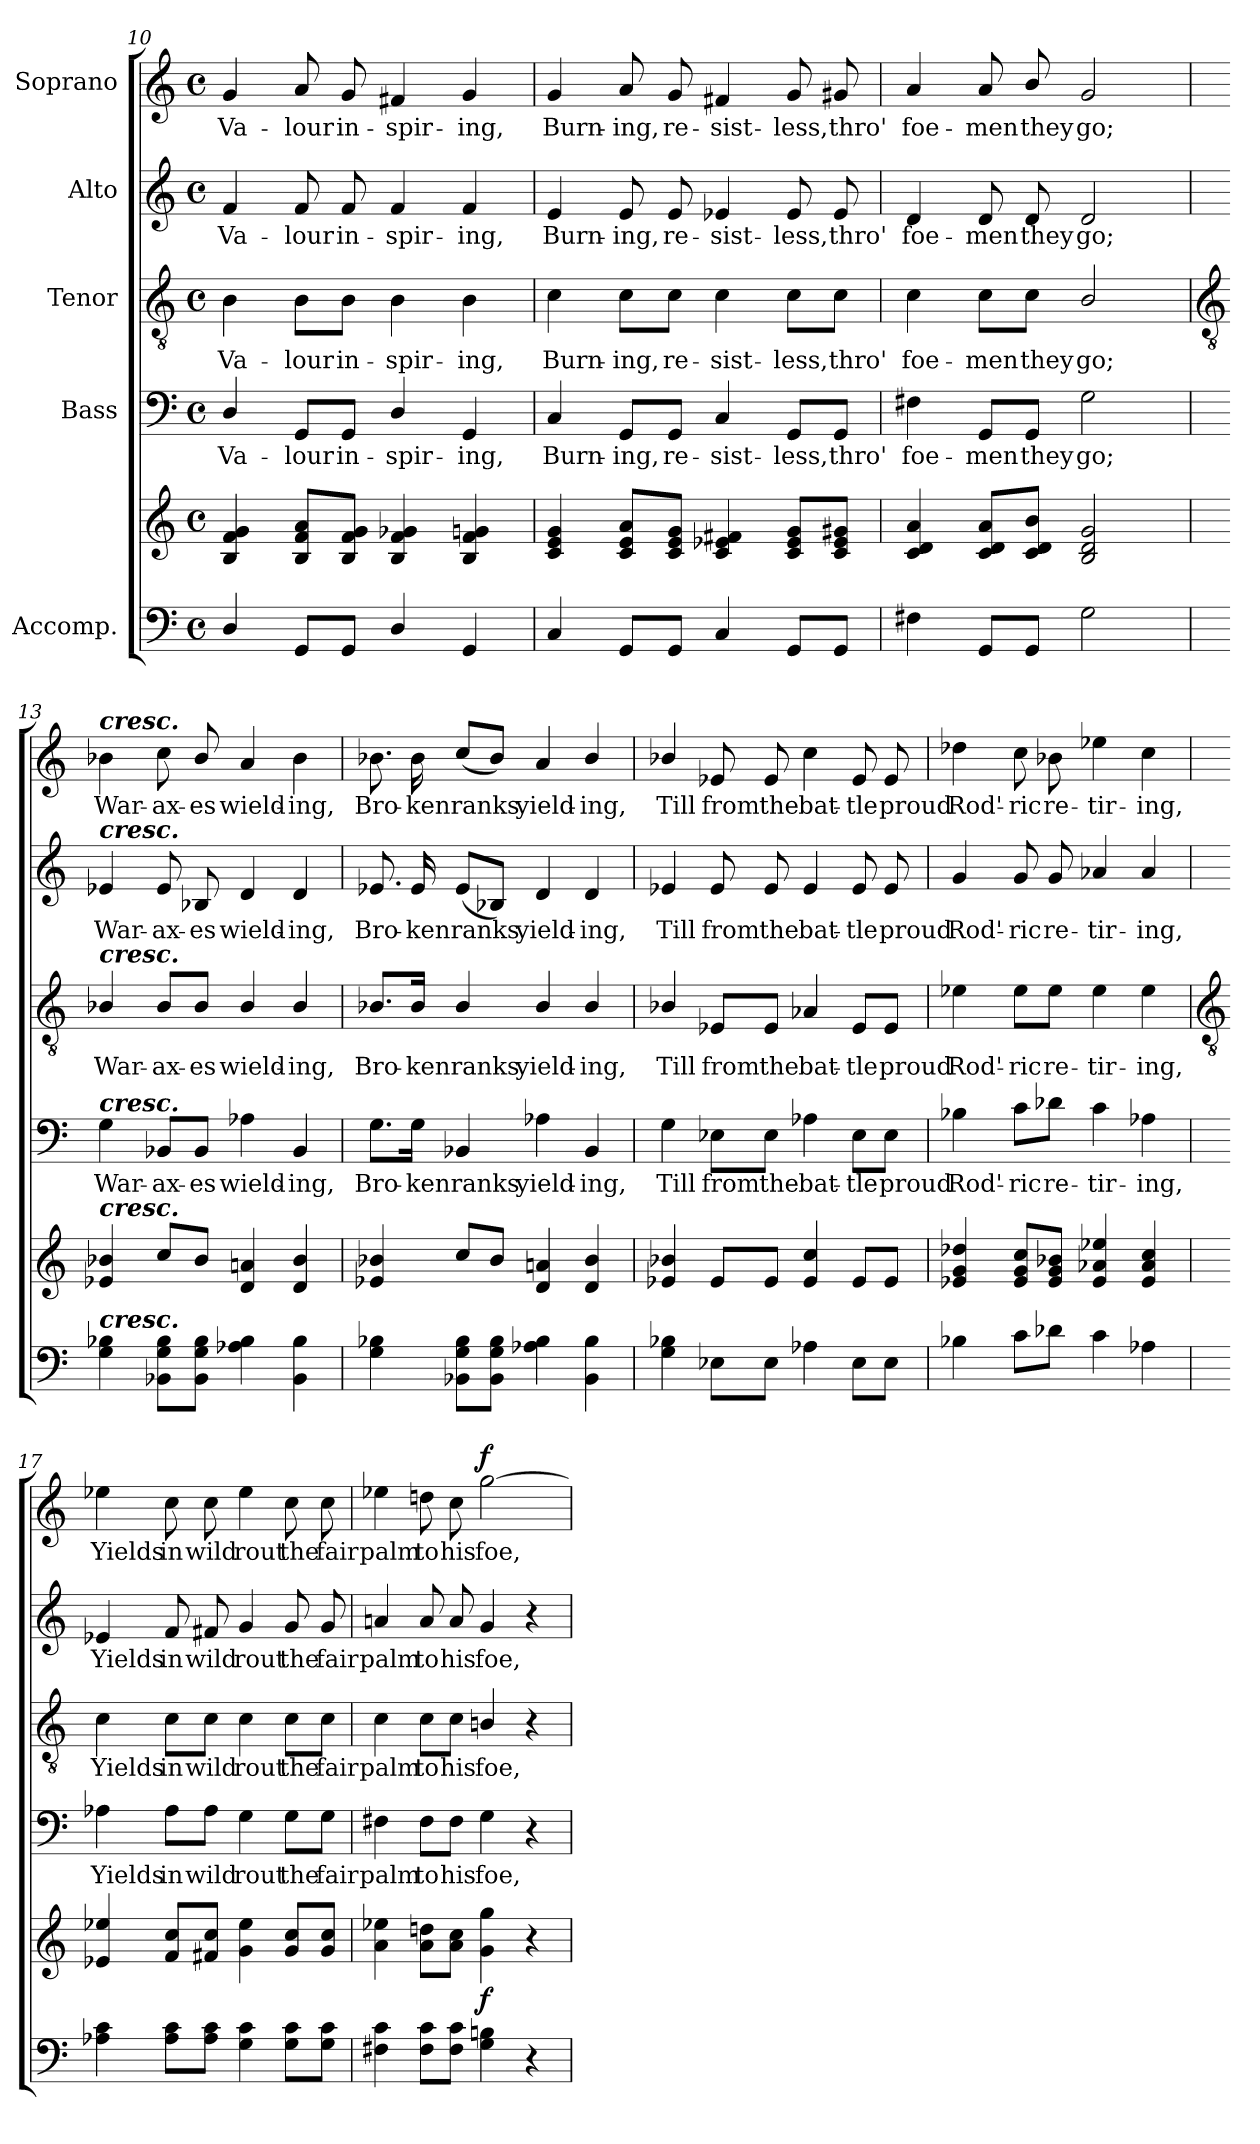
**kern	**kern	**dynam	**kern	**text	**kern	**text	**kern	**text	**kern	**text	**dynam
*part5	*part5	*part5	*part4	*part4	*part3	*part3	*part2	*part2	*part1	*part1	*part1
*staff6	*staff5	*staff5/6	*staff4	*staff4	*staff3	*staff3	*staff2	*staff2	*staff1	*staff1	*staff1
*I"Accomp.	*	*	*I"Bass	*	*I"Tenor	*	*I"Alto	*	*I"Soprano	*	*
*clefF4	*clefG2	*	*clefF4	*	*clefGv2	*	*clefG2	*	*clefG2	*	*
*k[]	*k[]	*	*k[]	*	*k[]	*	*k[]	*	*k[]	*	*
*C:	*C:	*	*C:	*	*C:	*	*C:	*	*C:	*	*
*M4/4	*M4/4	*	*M4/4	*	*M4/4	*	*M4/4	*	*M4/4	*	*
*met(c)	*met(c)	*	*met(c)	*	*met(c)	*	*met(c)	*	*met(c)	*	*
=10	=10	=10	=10	=10	=10	=10	=10	=10	=10	=10	=10
!	!	!	!	!LO:LY:b	!	!LO:LY:b	!	!LO:LY:b	!	!LO:LY:b	!
4D/	4B 4f 4g	.	4D/	Va-	4B	Va-	4f	Va-	4g	Va-	.
!	!	!	!	!LO:LY:b	!	!LO:LY:b	!	!LO:LY:b	!	!LO:LY:b	!
8GGL	8B 8f 8aL	.	8GG/L	-lour	8B\L	-lour	8f	-lour	8a	-lour	.
!	!	!	!	!LO:LY:b	!	!LO:LY:b	!	!LO:LY:b	!	!LO:LY:b	!
8GGJ	8B 8f 8gJ	.	8GG/J	in-	8B\J	in-	8f	in-	8g	in-	.
!	!	!	!	!LO:LY:b	!	!LO:LY:b	!	!LO:LY:b	!	!LO:LY:b	!
4D/	4B 4f 4g-X	.	4D/	-spir-	4B	-spir-	4f	-spir-	4f#X	-spir-	.
!	!	!	!	!LO:LY:b	!	!LO:LY:b	!	!LO:LY:b	!	!LO:LY:b	!
4GG	4B 4f 4gn	.	4GG	-ing,	4B	-ing,	4f	-ing,	4g	-ing,	.
=11	=11	=11	=11	=11	=11	=11	=11	=11	=11	=11	=11
!	!	!	!	!LO:LY:b	!	!LO:LY:b	!	!LO:LY:b	!	!LO:LY:b	!
4C	4c 4e 4g	.	4C	Burn-	4c	Burn-	4e	Burn-	4g	Burn-	.
!	!	!	!	!LO:LY:b	!	!LO:LY:b	!	!LO:LY:b	!	!LO:LY:b	!
8GGL	8c 8e 8aL	.	8GG/L	-ing,	8c\L	-ing,	8e	-ing,	8a	-ing,	.
!	!	!	!	!LO:LY:b	!	!LO:LY:b	!	!LO:LY:b	!	!LO:LY:b	!
8GGJ	8c 8e 8gJ	.	8GG/J	re-	8c\J	re-	8e	re-	8g	re-	.
!	!	!	!	!LO:LY:b	!	!LO:LY:b	!	!LO:LY:b	!	!LO:LY:b	!
4C	4c 4e-X 4f#X	.	4C	-sist-	4c	-sist-	4e-X	-sist-	4f#X	-sist-	.
!	!	!	!	!LO:LY:b	!	!LO:LY:b	!	!LO:LY:b	!	!LO:LY:b	!
8GGL	8c 8e- 8gL	.	8GG/L	-less,	8c\L	-less,	8e-	-less,	8g	-less,	.
!	!	!	!	!LO:LY:b	!	!LO:LY:b	!	!LO:LY:b	!	!LO:LY:b	!
8GGJ	8c 8e- 8g#XJ	.	8GG/J	thro'	8c\J	thro'	8e-	thro'	8g#X	thro'	.
=12	=12	=12	=12	=12	=12	=12	=12	=12	=12	=12	=12
!	!	!	!	!LO:LY:b	!	!LO:LY:b	!	!LO:LY:b	!	!LO:LY:b	!
4F#X	4c 4d 4a	.	4F#X	foe-	4c	foe-	4d	foe-	4a	foe-	.
!	!	!	!	!LO:LY:b	!	!LO:LY:b	!	!LO:LY:b	!	!LO:LY:b	!
8GGL	8c 8d 8aL	.	8GG/L	-men	8c\L	-men	8d	-men	8a	-men	.
!	!	!	!	!LO:LY:b	!	!LO:LY:b	!	!LO:LY:b	!	!LO:LY:b	!
8GGJ	8c/ 8d/ 8b/J	.	8GG/J	they	8c\J	they	8d	they	8b/	they	.
!	!	!	!	!LO:LY:b	!	!LO:LY:b	!	!LO:LY:b	!	!LO:LY:b	!
2G	2B 2d 2g	.	2G	go;	2B/	go;	2d	go;	2g	go;	.
!!LO:LB:g=z
=13	=13	=13	=13	=13	=13	=13	=13	=13	=13	=13	=13
*	*	*	*	*	*clefGv2	*	*	*	*	*	*
!	!	!	!	!	!	!	!	!	!LO:TX:a:Bi:t=cresc.	!	!
!	!	!	!	!	!	!	!LO:TX:a:Bi:t=cresc.	!	!	!	!
!	!	!	!	!	!LO:TX:a:Bi:t=cresc.	!	!	!	!	!	!
!	!	!	!LO:TX:a:Bi:t=cresc.	!	!	!	!	!	!	!	!
!	!LO:TX:a:Bi:t=cresc.	!	!	!	!	!	!	!	!	!	!
!LO:TX:a:Bi:t=cresc.	!	!	!	!	!	!	!	!	!	!	!
!	!	!	!	!LO:LY:b	!	!LO:LY:b	!	!LO:LY:b	!	!LO:LY:b	!
4G 4B-X	4e-X 4b-X	.	4G	War-	4B-X/	War-	4e-X	War-	4b-X	War-	.
!	!	!	!	!LO:LY:b	!	!LO:LY:b	!	!LO:LY:b	!	!LO:LY:b	!
8BB-X 8G 8B-L	8ccL	.	8BB-X/L	-ax-	8B-/L	-ax-	8e-	-ax-	8cc	-ax-	.
!	!	!	!	!LO:LY:b	!	!LO:LY:b	!	!LO:LY:b	!	!LO:LY:b	!
8BB- 8G 8B-J	8b-/J	.	8BB-/J	-es	8B-/J	-es	8B-X	-es	8b-/	-es	.
!	!	!	!	!LO:LY:b	!	!LO:LY:b	!	!LO:LY:b	!	!LO:LY:b	!
4A-X 4B-	4d 4an	.	4A-X	wield-	4B-/	wield-	4d	wield-	4a	wield-	.
!	!	!	!	!LO:LY:b	!	!LO:LY:b	!	!LO:LY:b	!	!LO:LY:b	!
4BB- 4B-	4d 4b-	.	4BB-	-ing,	4B-/	-ing,	4d	-ing,	4b-	-ing,	.
=14	=14	=14	=14	=14	=14	=14	=14	=14	=14	=14	=14
!	!	!	!	!LO:LY:b	!	!LO:LY:b	!	!LO:LY:b	!	!LO:LY:b	!
4G 4B-X	4e-X 4b-X	.	8.G\L	Bro-	8.B-X/L	Bro-	8.e-X	Bro-	8.b-X	Bro-	.
!	!	!	!	!LO:LY:b	!	!LO:LY:b	!	!LO:LY:b	!	!LO:LY:b	!
.	.	.	16G\Jk	-ken	16B-/Jk	-ken	16e-	-ken	16b-	-ken	.
!	!	!	!	!LO:LY:b	!	!LO:LY:b	!	!LO:LY:b	!	!LO:LY:b	!
8BB-X 8G 8B-L	8ccL	.	4BB-X	ranks	4B-/	ranks	(<8e-L	ranks	(>8ccL	ranks	.
8BB- 8G 8B-J	8b-/J	.	.	.	.	.	8B-XJ)	.	8b-/J)	.	.
!	!	!	!	!LO:LY:b	!	!LO:LY:b	!	!LO:LY:b	!	!LO:LY:b	!
4A-X 4B-	4d 4an	.	4A-X	yield-	4B-/	yield-	4d	yield-	4a	yield-	.
!	!	!	!	!LO:LY:b	!	!LO:LY:b	!	!LO:LY:b	!	!LO:LY:b	!
4BB- 4B-	4d/ 4b-/	.	4BB-	-ing,	4B-/	-ing,	4d	-ing,	4b-/	-ing,	.
=15	=15	=15	=15	=15	=15	=15	=15	=15	=15	=15	=15
!	!	!	!	!LO:LY:b	!	!LO:LY:b	!	!LO:LY:b	!	!LO:LY:b	!
4G 4B-X	4e-X/ 4b-X/	.	4G	Till	4B-X/	Till	4e-X	Till	4b-X/	Till	.
!	!	!	!	!LO:LY:b	!	!LO:LY:b	!	!LO:LY:b	!	!LO:LY:b	!
8E-XL	8e-L	.	8E-X\L	from	8E-X/L	from	8e-	from	8e-X	from	.
!	!	!	!	!LO:LY:b	!	!LO:LY:b	!	!LO:LY:b	!	!LO:LY:b	!
8E-J	8e-J	.	8E-\J	the	8E-/J	the	8e-	the	8e-	the	.
!	!	!	!	!LO:LY:b	!	!LO:LY:b	!	!LO:LY:b	!	!LO:LY:b	!
4A-X	4e- 4cc	.	4A-X	bat-	4A-X	bat-	4e-	bat-	4cc	bat-	.
!	!	!	!	!LO:LY:b	!	!LO:LY:b	!	!LO:LY:b	!	!LO:LY:b	!
8E-L	8e-L	.	8E-\L	-tle	8E-/L	-tle	8e-	-tle	8e-	-tle	.
!	!	!	!	!LO:LY:b	!	!LO:LY:b	!	!LO:LY:b	!	!LO:LY:b	!
8E-J	8e-J	.	8E-\J	proud	8E-/J	proud	8e-	proud	8e-	proud	.
=16	=16	=16	=16	=16	=16	=16	=16	=16	=16	=16	=16
!	!	!	!	!LO:LY:b	!	!LO:LY:b	!	!LO:LY:b	!	!LO:LY:b	!
4B-X	4e-X 4g 4dd-X	.	4B-X	Rod'-	4e-X	Rod'-	4g	Rod'-	4dd-X	Rod'-	.
!	!	!	!	!LO:LY:b	!	!LO:LY:b	!	!LO:LY:b	!	!LO:LY:b	!
8cL	8e- 8g 8ccL	.	8c\L	-ric	8e-\L	-ric	8g	-ric	8cc	-ric	.
!	!	!	!	!LO:LY:b	!	!LO:LY:b	!	!LO:LY:b	!	!LO:LY:b	!
8d-XJ	8e- 8g 8b-XJ	.	8d-X\J	re-	8e-\J	re-	8g	re-	8b-X	re-	.
!	!	!	!	!LO:LY:b	!	!LO:LY:b	!	!LO:LY:b	!	!LO:LY:b	!
4c	4e- 4a-X 4ee-X	.	4c	-tir-	4e-	-tir-	4a-X	-tir-	4ee-X	-tir-	.
!	!	!	!	!LO:LY:b	!	!LO:LY:b	!	!LO:LY:b	!	!LO:LY:b	!
4A-X	4e- 4a- 4cc	.	4A-X	-ing,	4e-	-ing,	4a-	-ing,	4cc	-ing,	.
!!LO:LB:g=z
=17	=17	=17	=17	=17	=17	=17	=17	=17	=17	=17	=17
*	*	*	*	*	*clefGv2	*	*	*	*	*	*
!	!	!	!	!LO:LY:b	!	!LO:LY:b	!	!LO:LY:b	!	!LO:LY:b	!
4A-X 4c	4e-X 4ee-X	.	4A-X	Yields	4c	Yields	4e-X	Yields	4ee-X	Yields	.
!	!	!	!	!LO:LY:b	!	!LO:LY:b	!	!LO:LY:b	!	!LO:LY:b	!
8A- 8cL	8f 8ccL	.	8A-\L	in	8c\L	in	8f	in	8cc	in	.
!	!	!	!	!LO:LY:b	!	!LO:LY:b	!	!LO:LY:b	!	!LO:LY:b	!
8A- 8cJ	8f#X 8ccJ	.	8A-\J	wild	8c\J	wild	8f#X	wild	8cc	wild	.
!	!	!	!	!LO:LY:b	!	!LO:LY:b	!	!LO:LY:b	!	!LO:LY:b	!
4G 4c	4g 4ee-	.	4G	rout	4c	rout	4g	rout	4ee-	rout	.
!	!	!	!	!LO:LY:b	!	!LO:LY:b	!	!LO:LY:b	!	!LO:LY:b	!
8G 8cL	8g 8ccL	.	8G\L	the	8c\L	the	8g	the	8cc	the	.
!	!	!	!	!LO:LY:b	!	!LO:LY:b	!	!LO:LY:b	!	!LO:LY:b	!
8G 8cJ	8g 8ccJ	.	8G\J	fair	8c\J	fair	8g	fair	8cc	fair	.
=18	=18	=18	=18	=18	=18	=18	=18	=18	=18	=18	=18
!	!	!	!	!LO:LY:b	!	!LO:LY:b	!	!LO:LY:b	!	!LO:LY:b	!
4F#X 4c	4a 4ee-X	.	4F#X	palm	4c	palm	4an	palm	4ee-X	palm	.
!	!	!	!	!LO:LY:b	!	!LO:LY:b	!	!LO:LY:b	!	!LO:LY:b	!
8F# 8cL	8a 8ddnL	.	8F#\L	to	8c\L	to	8a	to	8ddn	to	.
!	!	!	!	!LO:LY:b	!	!LO:LY:b	!	!LO:LY:b	!	!LO:LY:b	!
8F# 8cJ	8a 8ccJ	.	8F#\J	his	8c\J	his	8a	his	8cc	his	.
!	!	!LO:DY:b	!	!LO:LY:b	!	!LO:LY:b	!	!LO:LY:b	!	!LO:LY:b	!LO:DY:b
4G 4Bn	4g 4gg	f	4G	foe,	4Bn/	foe,	4g	foe,	[2gg	foe,	f
4r	4r	.	4r	.	4r	.	4r	.	.	.	.
=	=	=	=	=	=	=	=	=	=	=	=
*-	*-	*-	*-	*-	*-	*-	*-	*-	*-	*-	*-
